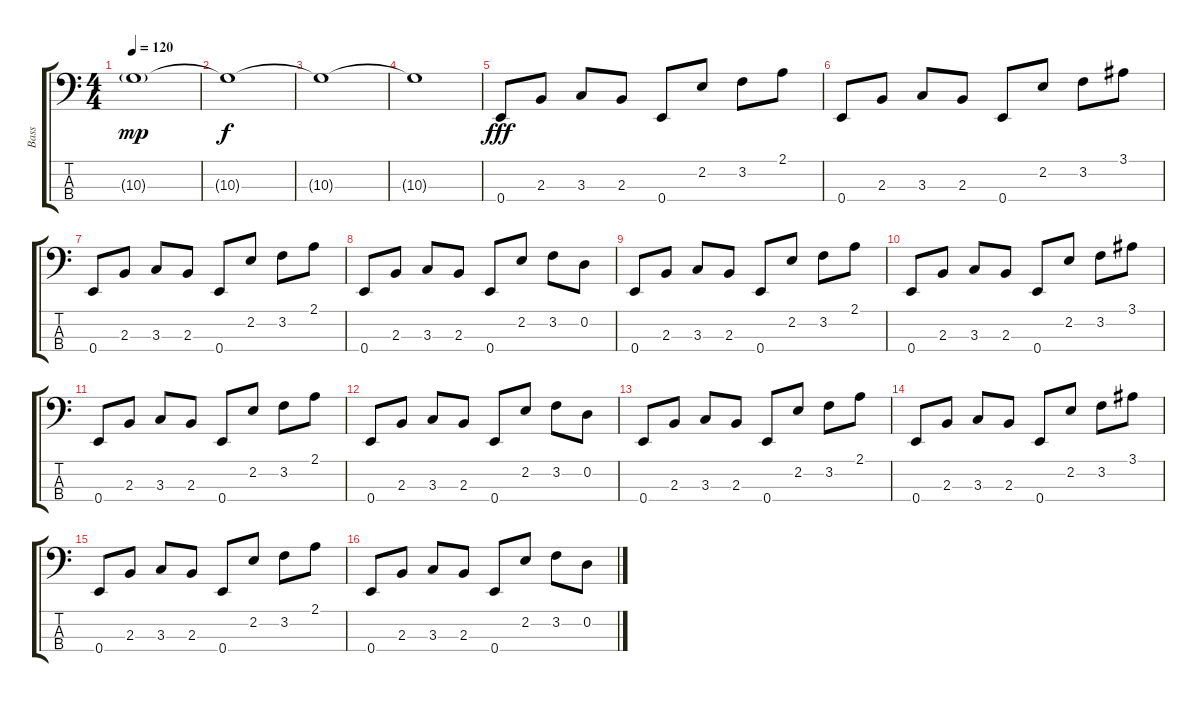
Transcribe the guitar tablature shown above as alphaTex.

\track ("Bass" "Bass") {instrument electricbasspick}
\staff {score tabs}
\tuning (G2 D2 A1 E1) {hide}
\ts (4 4)
\tempo 120
\clef f4
\ks c
10.3{g}.1{dy mp} |
10.3{t}.1{dy f} |
10.3{t}.1 |
10.3{t}.1 |
0.4.8{dy fff} 2.3.8 3.3.8 2.3.8 0.4.8 2.2.8 3.2.8 2.1.8 |
0.4.8 2.3.8 3.3.8 2.3.8 0.4.8 2.2.8 3.2.8 3.1.8 |
0.4.8 2.3.8 3.3.8 2.3.8 0.4.8 2.2.8 3.2.8 2.1.8 |
0.4.8 2.3.8 3.3.8 2.3.8 0.4.8 2.2.8 3.2.8 0.2.8 |
0.4.8 2.3.8 3.3.8 2.3.8 0.4.8 2.2.8 3.2.8 2.1.8 |
0.4.8 2.3.8 3.3.8 2.3.8 0.4.8 2.2.8 3.2.8 3.1.8 |
0.4.8 2.3.8 3.3.8 2.3.8 0.4.8 2.2.8 3.2.8 2.1.8 |
0.4.8 2.3.8 3.3.8 2.3.8 0.4.8 2.2.8 3.2.8 0.2.8 |
0.4.8 2.3.8 3.3.8 2.3.8 0.4.8 2.2.8 3.2.8 2.1.8 |
0.4.8 2.3.8 3.3.8 2.3.8 0.4.8 2.2.8 3.2.8 3.1.8 |
0.4.8 2.3.8 3.3.8 2.3.8 0.4.8 2.2.8 3.2.8 2.1.8 |
0.4.8 2.3.8 3.3.8 2.3.8 0.4.8 2.2.8 3.2.8 0.2.8
